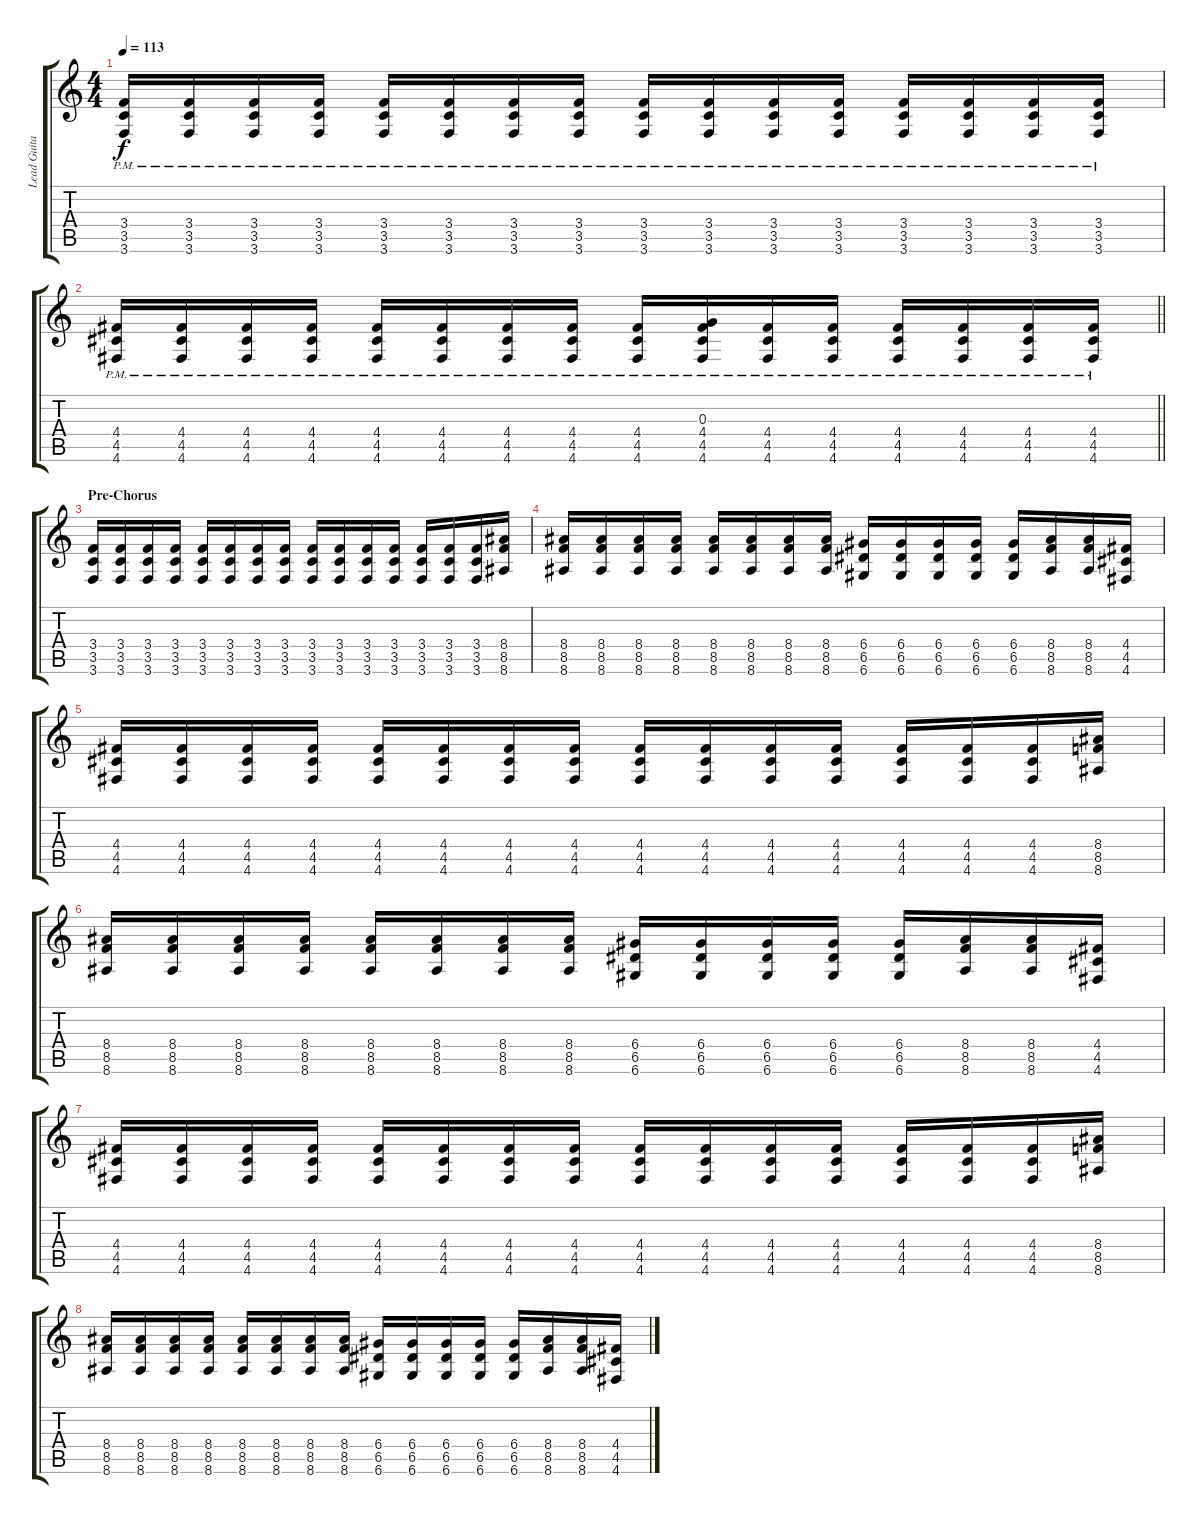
\track ("Lead Guitar" "Lead Guita") {instrument overdrivenguitar}
\staff {score tabs}
\tuning (E4 B3 G3 D3 A2 D2) {hide}
\ts (4 4)
\tempo 113
\clef g2
\ks c
(3.4{pm} 3.5{pm} 3.6{pm}).16{dy f} (3.4{pm} 3.5{pm} 3.6{pm}).16 (3.4{pm} 3.5{pm} 3.6{pm}).16 (3.4{pm} 3.5{pm} 3.6{pm}).16 (3.4{pm} 3.5{pm} 3.6{pm}).16 (3.4{pm} 3.5{pm} 3.6{pm}).16 (3.4{pm} 3.5{pm} 3.6{pm}).16 (3.4{pm} 3.5{pm} 3.6{pm}).16 (3.4{pm} 3.5{pm} 3.6{pm}).16 (3.4{pm} 3.5{pm} 3.6{pm}).16 (3.4{pm} 3.5{pm} 3.6{pm}).16 (3.4{pm} 3.5{pm} 3.6{pm}).16 (3.4{pm} 3.5{pm} 3.6{pm}).16 (3.4{pm} 3.5{pm} 3.6{pm}).16 (3.4{pm} 3.5{pm} 3.6{pm}).16 (3.4{pm} 3.5{pm} 3.6{pm}).16 |
\barLineRight lightlight
(4.4{pm} 4.5{pm} 4.6{pm}).16 (4.4{pm} 4.5{pm} 4.6{pm}).16 (4.4{pm} 4.5{pm} 4.6{pm}).16 (4.4{pm} 4.5{pm} 4.6{pm}).16 (4.4{pm} 4.5{pm} 4.6{pm}).16 (4.4{pm} 4.5{pm} 4.6{pm}).16 (4.4{pm} 4.5{pm} 4.6{pm}).16 (4.4{pm} 4.5{pm} 4.6{pm}).16 (4.4{pm} 4.5{pm} 4.6{pm}).16 (0.3 4.4{pm} 4.5{pm} 4.6{pm}).16 (4.4{pm} 4.5{pm} 4.6{pm}).16 (4.4{pm} 4.5{pm} 4.6{pm}).16 (4.4{pm} 4.5{pm} 4.6{pm}).16 (4.4{pm} 4.5{pm} 4.6{pm}).16 (4.4{pm} 4.5{pm} 4.6{pm}).16 (4.4{pm} 4.5{pm} 4.6{pm}).16 |
\section ("" "Pre-Chorus")
(3.4 3.5 3.6).16 (3.4 3.5 3.6).16 (3.4 3.5 3.6).16 (3.4 3.5 3.6).16 (3.4 3.5 3.6).16 (3.4 3.5 3.6).16 (3.4 3.5 3.6).16 (3.4 3.5 3.6).16 (3.4 3.5 3.6).16 (3.4 3.5 3.6).16 (3.4 3.5 3.6).16 (3.4 3.5 3.6).16 (3.4 3.5 3.6).16 (3.4 3.5 3.6).16 (3.4 3.5 3.6).16 (8.4 8.5 8.6).16 |
(8.4 8.5 8.6).16 (8.4 8.5 8.6).16 (8.4 8.5 8.6).16 (8.4 8.5 8.6).16 (8.4 8.5 8.6).16 (8.4 8.5 8.6).16 (8.4 8.5 8.6).16 (8.4 8.5 8.6).16 (6.4 6.5 6.6).16 (6.4 6.5 6.6).16 (6.4 6.5 6.6).16 (6.4 6.5 6.6).16 (6.4 6.5 6.6).16 (8.4 8.5 8.6).16 (8.4 8.5 8.6).16 (4.4 4.5 4.6).16 |
(4.4 4.5 4.6).16 (4.4 4.5 4.6).16 (4.4 4.5 4.6).16 (4.4 4.5 4.6).16 (4.4 4.5 4.6).16 (4.4 4.5 4.6).16 (4.4 4.5 4.6).16 (4.4 4.5 4.6).16 (4.4 4.5 4.6).16 (4.4 4.5 4.6).16 (4.4 4.5 4.6).16 (4.4 4.5 4.6).16 (4.4 4.5 4.6).16 (4.4 4.5 4.6).16 (4.4 4.5 4.6).16 (8.4 8.5 8.6).16 |
(8.4 8.5 8.6).16 (8.4 8.5 8.6).16 (8.4 8.5 8.6).16 (8.4 8.5 8.6).16 (8.4 8.5 8.6).16 (8.4 8.5 8.6).16 (8.4 8.5 8.6).16 (8.4 8.5 8.6).16 (6.4 6.5 6.6).16 (6.4 6.5 6.6).16 (6.4 6.5 6.6).16 (6.4 6.5 6.6).16 (6.4 6.5 6.6).16 (8.4 8.5 8.6).16 (8.4 8.5 8.6).16 (4.4 4.5 4.6).16 |
(4.4 4.5 4.6).16 (4.4 4.5 4.6).16 (4.4 4.5 4.6).16 (4.4 4.5 4.6).16 (4.4 4.5 4.6).16 (4.4 4.5 4.6).16 (4.4 4.5 4.6).16 (4.4 4.5 4.6).16 (4.4 4.5 4.6).16 (4.4 4.5 4.6).16 (4.4 4.5 4.6).16 (4.4 4.5 4.6).16 (4.4 4.5 4.6).16 (4.4 4.5 4.6).16 (4.4 4.5 4.6).16 (8.4 8.5 8.6).16 |
(8.4 8.5 8.6).16 (8.4 8.5 8.6).16 (8.4 8.5 8.6).16 (8.4 8.5 8.6).16 (8.4 8.5 8.6).16 (8.4 8.5 8.6).16 (8.4 8.5 8.6).16 (8.4 8.5 8.6).16 (6.4 6.5 6.6).16 (6.4 6.5 6.6).16 (6.4 6.5 6.6).16 (6.4 6.5 6.6).16 (6.4 6.5 6.6).16 (8.4 8.5 8.6).16 (8.4 8.5 8.6).16 (4.4 4.5 4.6).16
